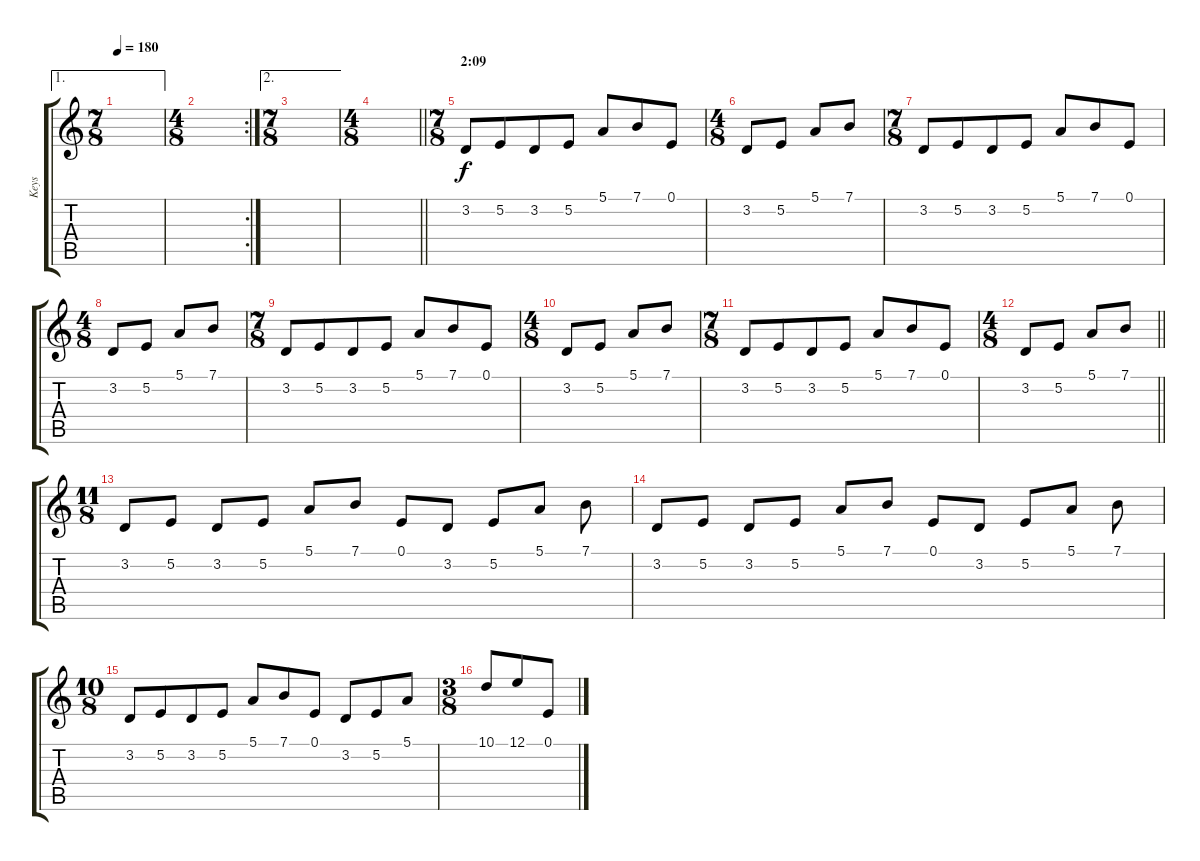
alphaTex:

\track ("Keys" "Keys") {instrument synthstrings1}
\staff {score tabs}
\tuning (E4 B3 G3 D3 A2 D2) {hide}
\ae 1
\ts (7 8)
\tempo 180
\clef g2
\ks c
|
\rc 2
\ts (4 8)
|
\ae 2
\ts (7 8)
|
\ts (4 8)
\barLineRight lightlight
|
\ts (7 8)
\section ("" "2:09")
3.2.8{volume 16} 5.2.8 3.2.8 5.2.8 5.1.8 7.1.8 0.1.8 |
\ts (4 8)
3.2.8 5.2.8 5.1.8 7.1.8 |
\ts (7 8)
3.2.8 5.2.8 3.2.8 5.2.8 5.1.8 7.1.8 0.1.8 |
\ts (4 8)
3.2.8 5.2.8 5.1.8 7.1.8 |
\ts (7 8)
3.2.8 5.2.8 3.2.8 5.2.8 5.1.8 7.1.8 0.1.8 |
\ts (4 8)
3.2.8 5.2.8 5.1.8 7.1.8 |
\ts (7 8)
3.2.8 5.2.8 3.2.8 5.2.8 5.1.8 7.1.8 0.1.8 |
\ts (4 8)
\barLineRight lightlight
3.2.8 5.2.8 5.1.8 7.1.8 |
\ts (11 8)
3.2.8 5.2.8 3.2.8 5.2.8 5.1.8 7.1.8 0.1.8 3.2.8 5.2.8 5.1.8 7.1.8 |
3.2.8 5.2.8 3.2.8 5.2.8 5.1.8 7.1.8 0.1.8 3.2.8 5.2.8 5.1.8 7.1.8 |
\ts (10 8)
3.2.8 5.2.8 3.2.8 5.2.8 5.1.8 7.1.8 0.1.8 3.2.8 5.2.8 5.1.8 |
\ts (3 8)
10.1.8 12.1.8 0.1.8
